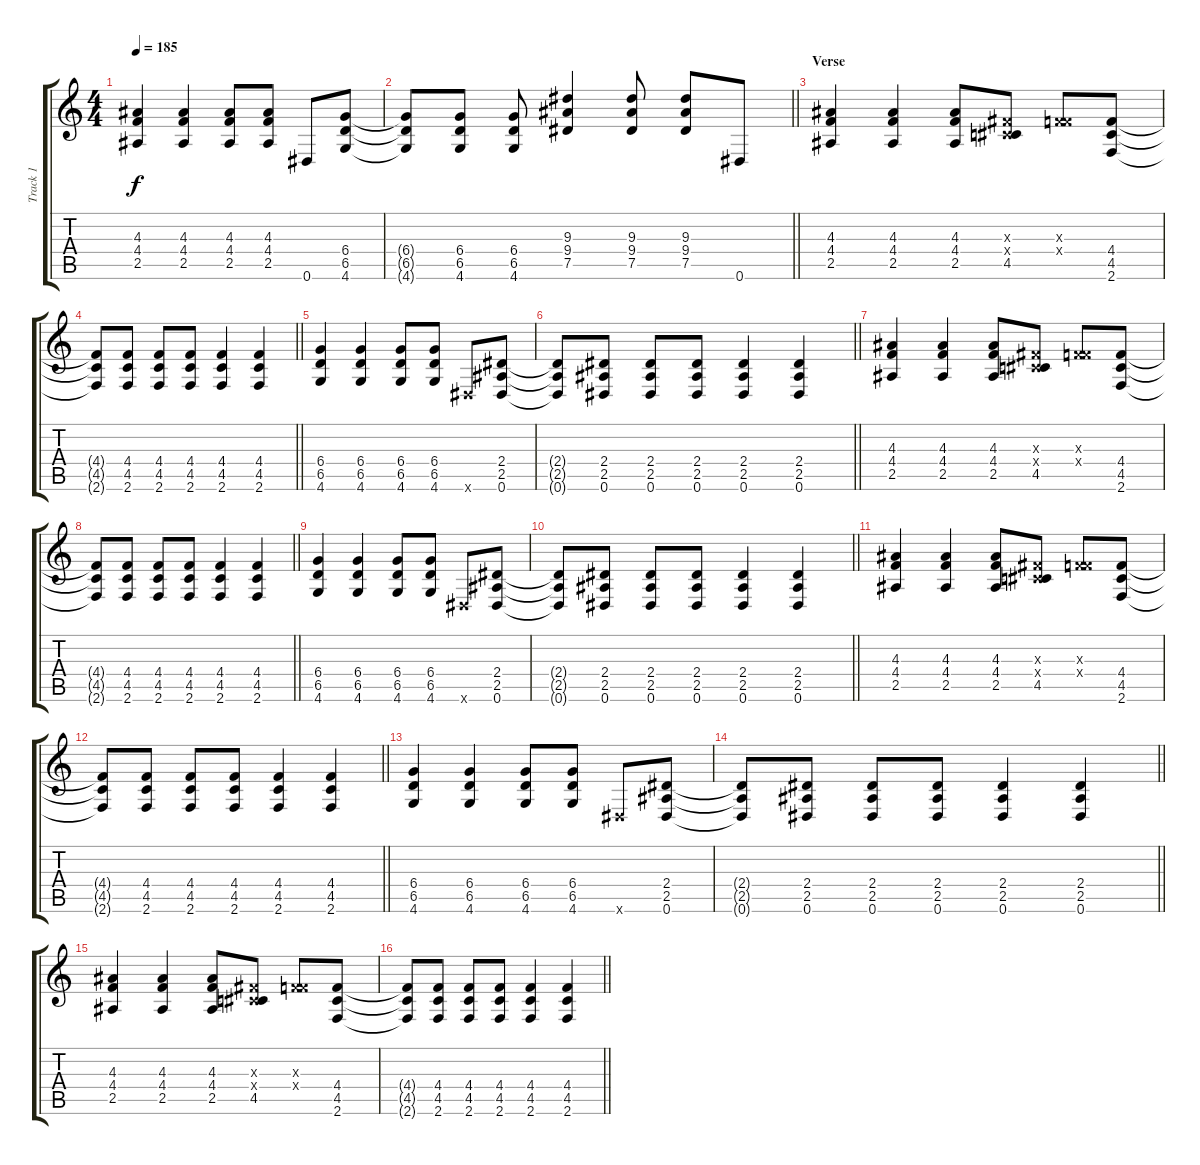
\track ("Track 1" "Track 1") {instrument distortionguitar}
\staff {score tabs}
\tuning (Eb4 Bb3 Gb3 Db3 Ab2 Eb2) {hide}
\ts (4 4)
\tempo 185
\clef g2
\ks c
(4.3 4.4 2.5).4{dy f} (4.3 4.4 2.5).4 (4.3 4.4 2.5).8 (4.3 4.4 2.5).8 0.6.8 (6.4 6.5 4.6).8 |
\barLineRight lightlight
(6.4{t} 6.5{t} 4.6{t}).8 (6.4 6.5 4.6).8 (6.4 6.5 4.6).8 (9.3 9.4 7.5).4 (9.3 9.4 7.5).8 (9.3 9.4 7.5).8 0.6.8 |
\section ("" "Verse")
(4.3 4.4 2.5).4 (4.3 4.4 2.5).4 (4.3 4.4 2.5).8 (0.3{x} 0.4{x} 4.5).8 (0.3{x} 4.4{x}).8 (4.4 4.5 2.6).8 |
\barLineRight lightlight
(4.4{t} 4.5{t} 2.6{t}).8 (4.4 4.5 2.6).8 (4.4 4.5 2.6).8 (4.4 4.5 2.6).8 (4.4 4.5 2.6).4 (4.4 4.5 2.6).4 |
(6.4 6.5 4.6).4 (6.4 6.5 4.6).4 (6.4 6.5 4.6).8 (6.4 6.5 4.6).8 0.6{x}.8 (2.4 2.5 0.6).8 |
\barLineRight lightlight
(2.4{t} 2.5{t} 0.6{t}).8 (2.4 2.5 0.6).8 (2.4 2.5 0.6).8 (2.4 2.5 0.6).8 (2.4 2.5 0.6).4 (2.4 2.5 0.6).4 |
(4.3 4.4 2.5).4 (4.3 4.4 2.5).4 (4.3 4.4 2.5).8 (0.3{x} 0.4{x} 4.5).8 (0.3{x} 4.4{x}).8 (4.4 4.5 2.6).8 |
\barLineRight lightlight
(4.4{t} 4.5{t} 2.6{t}).8 (4.4 4.5 2.6).8 (4.4 4.5 2.6).8 (4.4 4.5 2.6).8 (4.4 4.5 2.6).4 (4.4 4.5 2.6).4 |
(6.4 6.5 4.6).4 (6.4 6.5 4.6).4 (6.4 6.5 4.6).8 (6.4 6.5 4.6).8 0.6{x}.8 (2.4 2.5 0.6).8 |
\barLineRight lightlight
(2.4{t} 2.5{t} 0.6{t}).8 (2.4 2.5 0.6).8 (2.4 2.5 0.6).8 (2.4 2.5 0.6).8 (2.4 2.5 0.6).4 (2.4 2.5 0.6).4 |
(4.3 4.4 2.5).4 (4.3 4.4 2.5).4 (4.3 4.4 2.5).8 (0.3{x} 0.4{x} 4.5).8 (0.3{x} 4.4{x}).8 (4.4 4.5 2.6).8 |
\barLineRight lightlight
(4.4{t} 4.5{t} 2.6{t}).8 (4.4 4.5 2.6).8 (4.4 4.5 2.6).8 (4.4 4.5 2.6).8 (4.4 4.5 2.6).4 (4.4 4.5 2.6).4 |
(6.4 6.5 4.6).4 (6.4 6.5 4.6).4 (6.4 6.5 4.6).8 (6.4 6.5 4.6).8 0.6{x}.8 (2.4 2.5 0.6).8 |
\barLineRight lightlight
(2.4{t} 2.5{t} 0.6{t}).8 (2.4 2.5 0.6).8 (2.4 2.5 0.6).8 (2.4 2.5 0.6).8 (2.4 2.5 0.6).4 (2.4 2.5 0.6).4 |
(4.3 4.4 2.5).4 (4.3 4.4 2.5).4 (4.3 4.4 2.5).8 (0.3{x} 0.4{x} 4.5).8 (0.3{x} 4.4{x}).8 (4.4 4.5 2.6).8 |
\barLineRight lightlight
(4.4{t} 4.5{t} 2.6{t}).8 (4.4 4.5 2.6).8 (4.4 4.5 2.6).8 (4.4 4.5 2.6).8 (4.4 4.5 2.6).4 (4.4 4.5 2.6).4
